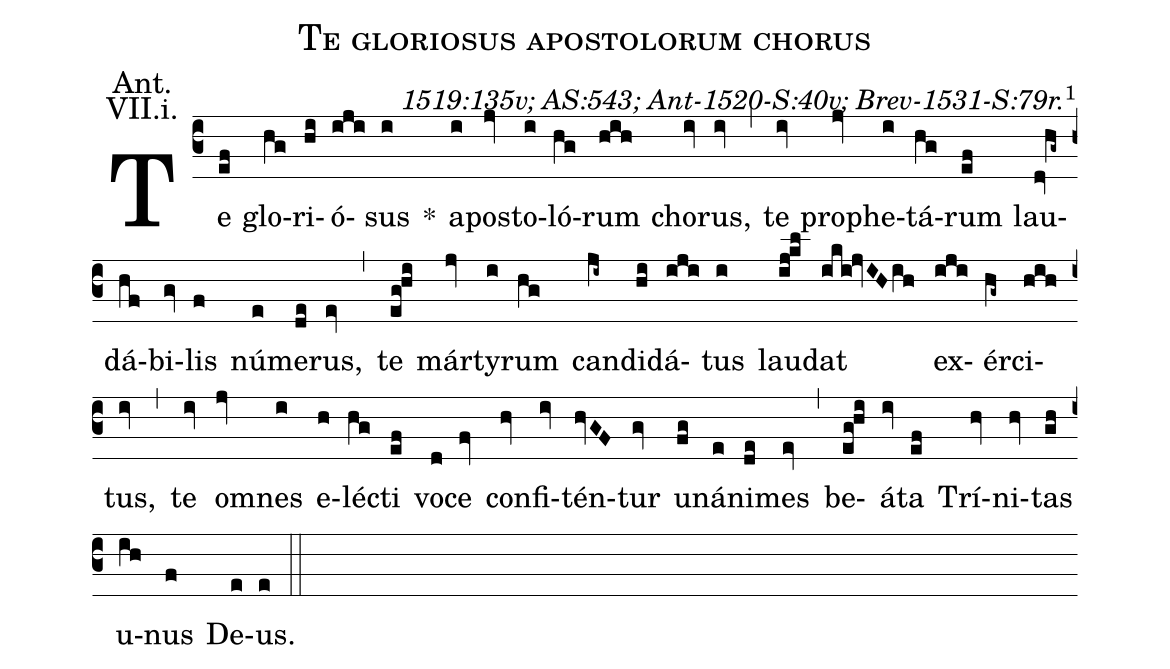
name: Te gloriosus apostolorum chorus;
commentary: 1519:135v; AS:543; Ant-1520-S:40v; Brev-1531-S:79r.\footnote{In 1519:135v `beáta' is set GBCD.D.GA.};
annotation: Ant.;
annotation: VII.i.;
%%
(c3) Te(ef) glo(hg)ri(hi)ó(iji)sus(i) *() a(i)pos(jv)to(i)ló(hg)rum(hih) cho(iv)rus,(iv) (,)
te(iv) pro(jv)phe(i)tá(hg)rum(ef) lau(dv!hg~)dá(hf)bi(gv)lis(f) nú(e)me(de)rus,(ev) (,)
te(eg!hi) már(jv)ty(i)rum(hg) can(ji~)di(hi)dá(iji)tus(i) lau(ij!kl)dat(iki!jvIHih) ex(iji)ér(hg~)ci(hih)tus,(iv) (,)
te(iv) om(jv)nes(i) e(h)léc(hg)ti(ef) vo(d)ce(fv) con(hv)fi(iv)tén(hvGF)tur(gv) u(fg)ná(e)ni(de)mes(ev) (,)
be(eg!hi)á(iv)ta(ef) Trí(hv)ni(hv)tas(gh) u(ih)nus(f) De(e)us.(e) (::)
